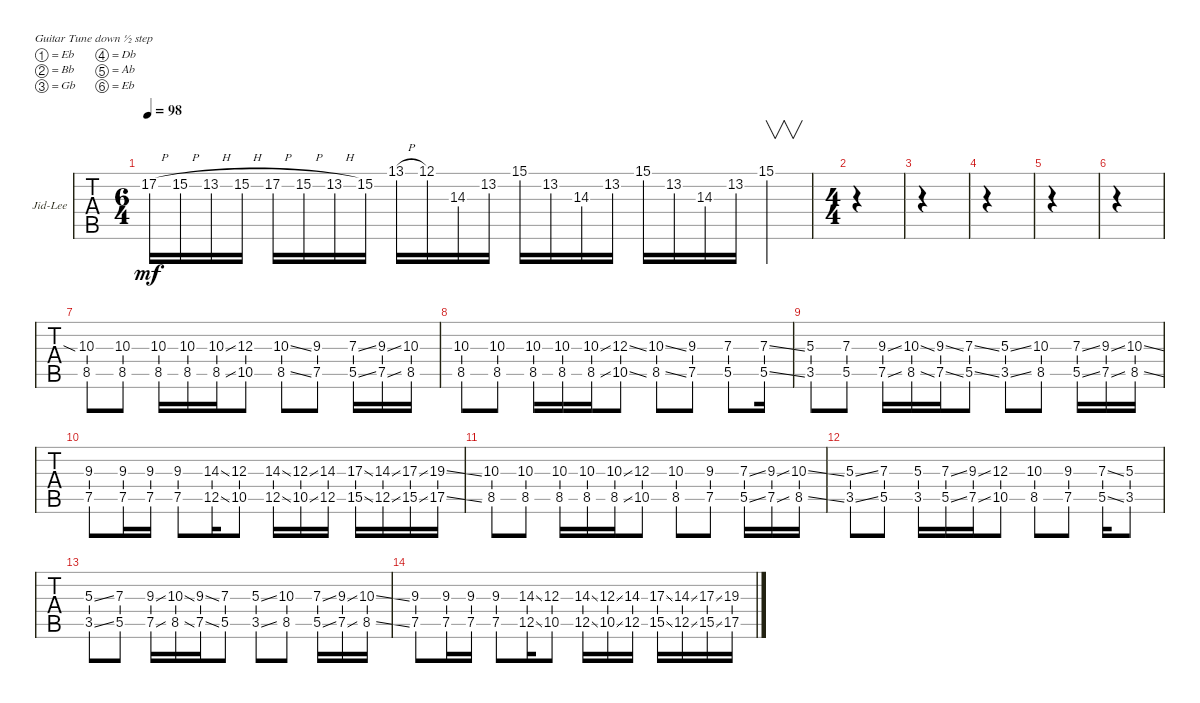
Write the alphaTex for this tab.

\defaultSystemsLayout 4
\bracketExtendMode groupsimilarinstruments
\firstSystemTrackNameOrientation horizontal
\otherSystemsTrackNameOrientation horizontal
\track ("Jid-Lee" "Jid-Lee") {instrument distortionguitar}
\staff {tabs}
\tuning (Eb4 Bb3 Gb3 Db3 Ab2 Eb2)
\ts (6 4)
\tempo 98
\clef g2
\ks c
17.2{h}.16{dy mf} 15.2{h}.16 13.2{h}.16 15.2{h}.16 17.2{h}.16 15.2{h}.16 13.2{h}.16 15.2.16 13.1{h}.16 12.1.16 14.3.16 13.2.16 15.1.16 13.2.16 14.3.16 13.2.16 15.1.16 13.2.16 14.3.16 13.2.16 15.1.4{v} |
\ts (4 4)
|
|
|
|
|
(8.5 10.3{sia}).8 (8.5 10.3).8 (8.5 10.3).16 (8.5 10.3).16 (8.5{ss} 10.3{ss}).16 (10.5 12.3).8 (10.3{ss} 8.5{ss}).8 (7.5 9.3).8 (7.3{ss} 5.5{ss}).16 (9.3{ss} 7.5{ss}).16 (8.5 10.3).16 |
(8.5 10.3).8 (8.5 10.3).8 (8.5 10.3).16 (8.5 10.3).16 (8.5{ss} 10.3{ss}).16 (10.5{ss} 12.3{ss}).8 (10.3{ss} 8.5{ss}).8 (7.5 9.3).8 (7.3 5.5).8 (7.3{ss} 5.5{ss}).16 |
(3.5 5.3).8 (7.3 5.5).8 (7.5{ss} 9.3{ss}).16 (10.3{ss} 8.5{ss}).16 (7.5{ss} 9.3{ss}).16 (5.5{ss} 7.3{ss}).8 (3.5{ss} 5.3{ss}).8 (8.5 10.3).8 (5.5{ss} 7.3{ss}).16 (9.3{ss} 7.5{ss}).16 (8.5{ss} 10.3{ss}).16 |
(7.5 9.3).8 (7.5 9.3).16 (7.5 9.3).16 (7.5 9.3).8 (12.5{ss} 14.3{ss}).16 (10.5 12.3).8 (12.5{ss} 14.3{ss}).16 (10.5{ss} 12.3{ss}).16 (12.5 14.3).16 (15.5{ss} 17.3{ss}).16 (12.5{ss} 14.3{ss}).16 (15.5{ss} 17.3{ss}).16 (17.5{ss} 19.3{ss}).16 |
(8.5 10.3).8 (8.5 10.3).8 (8.5 10.3).16 (8.5 10.3).16 (8.5{ss} 10.3{ss}).16 (10.5 12.3).8 (10.3 8.5).8 (7.5 9.3).8 (7.3{ss} 5.5{ss}).16 (9.3{ss} 7.5{ss}).16 (8.5{ss} 10.3{ss}).16 |
(3.5{ss} 5.3{ss}).8 (5.5 7.3).8 (3.5 5.3).16 (5.5{ss} 7.3{ss}).16 (7.5{ss} 9.3{ss}).16 (10.5 12.3).8 (10.3 8.5).8 (7.5 9.3).8 (7.3{ss} 5.5{ss}).16 (5.3 3.5).8 |
(3.5{ss} 5.3{ss}).8 (7.3 5.5).8 (7.5{ss} 9.3{ss}).16 (10.3{ss} 8.5{ss}).16 (7.5{ss} 9.3{ss}).16 (5.5 7.3).8 (3.5{ss} 5.3{ss}).8 (8.5 10.3).8 (5.5{ss} 7.3{ss}).16 (9.3{ss} 7.5{ss}).16 (8.5{ss} 10.3{ss}).16 |
(7.5 9.3).8 (7.5 9.3).16 (7.5 9.3).16 (7.5 9.3).8 (12.5{ss} 14.3{ss}).16 (10.5 12.3).8 (12.5{ss} 14.3{ss}).16 (10.5{ss} 12.3{ss}).16 (12.5 14.3).16 (15.5{ss} 17.3{ss}).16 (12.5{ss} 14.3{ss}).16 (15.5{ss} 17.3{ss}).16 (17.5 19.3).16
